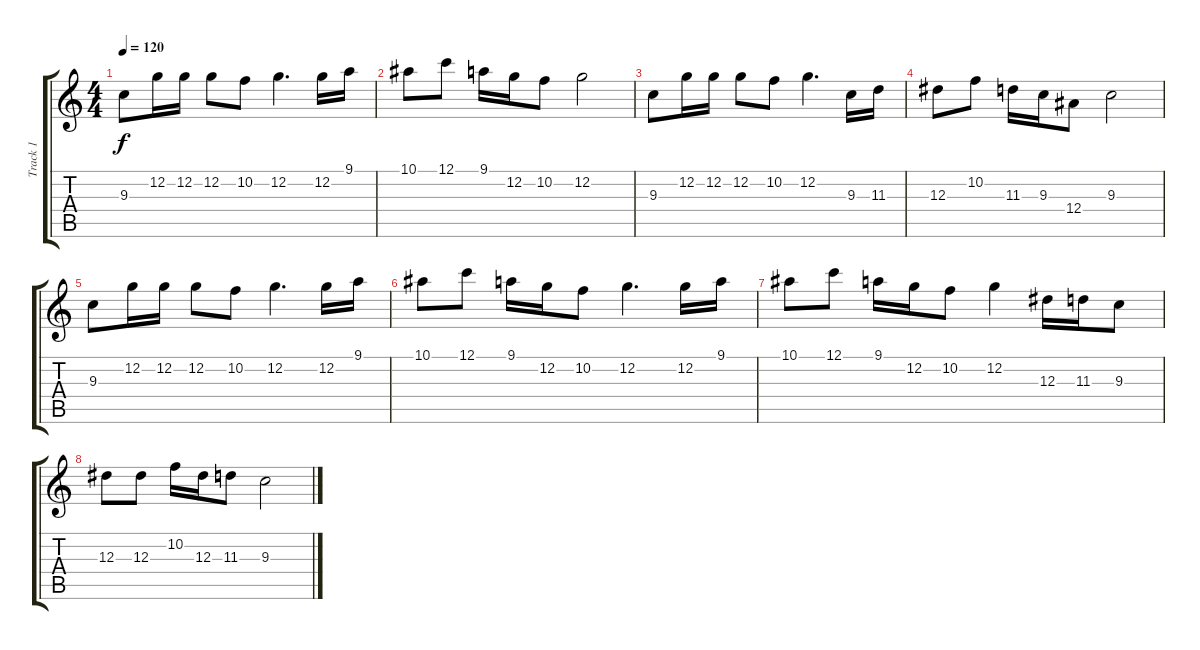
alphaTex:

\track ("Track 1" "Track 1") {instrument distortionguitar}
\staff {score tabs}
\tuning (C4 G3 Eb3 Bb2 F2 C2) {hide}
\ts (4 4)
\tempo 120
\clef g2
\ks c
9.3.8{dy f} 12.2.16 12.2.16 12.2.8 10.2.8 12.2.4{d} 12.2.16 9.1.16 |
10.1.8 12.1.8 9.1.16 12.2.16 10.2.8 12.2.2 |
9.3.8 12.2.16 12.2.16 12.2.8 10.2.8 12.2.4{d} 9.3.16 11.3.16 |
12.3.8 10.2.8 11.3.16 9.3.16 12.4.8 9.3.2 |
9.3.8 12.2.16 12.2.16 12.2.8 10.2.8 12.2.4{d} 12.2.16 9.1.16 |
10.1.8 12.1.8 9.1.16 12.2.16 10.2.8 12.2.4{d} 12.2.16 9.1.16 |
10.1.8 12.1.8 9.1.16 12.2.16 10.2.8 12.2.4 12.3.16 11.3.16 9.3.8 |
12.3.8 12.3.8 10.2.16 12.3.16 11.3.8 9.3.2
